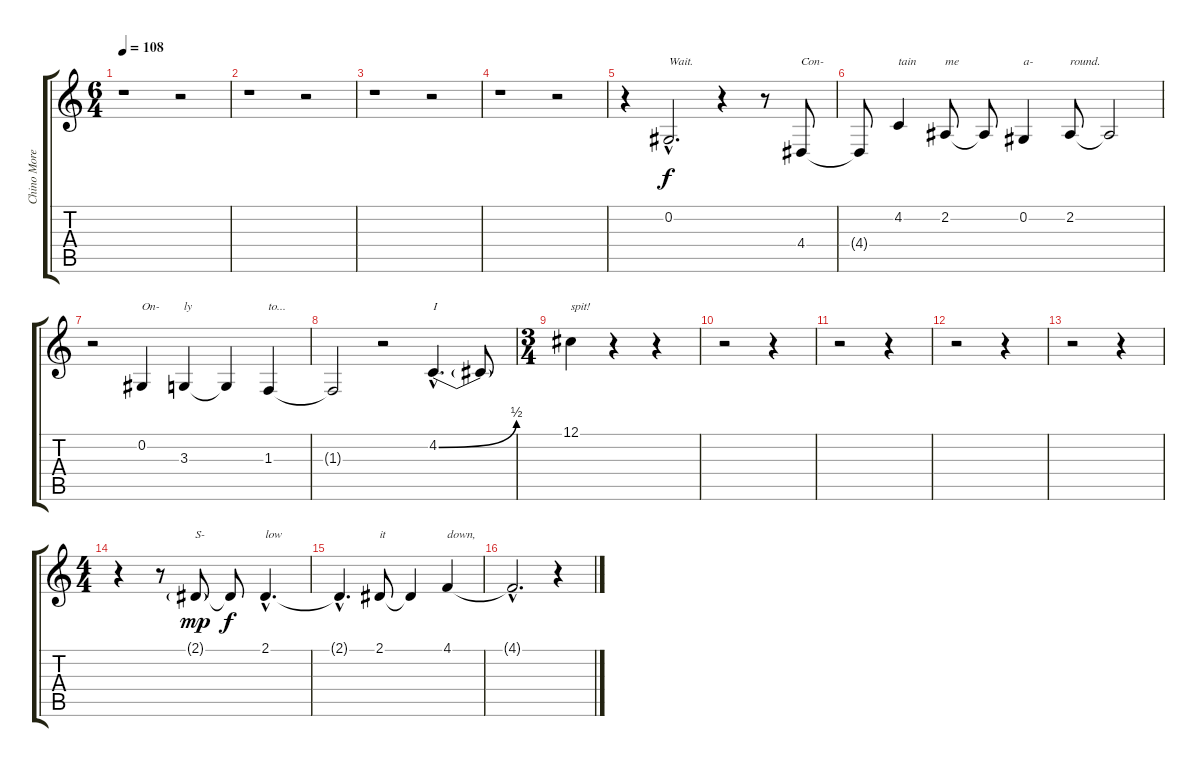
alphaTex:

\track ("Chino Moreno - Vocals" "Chino More") {instrument lead2sawtooth}
\staff {score tabs}
\tuning (Db4 Ab3 E3 B2 Gb2 Db2) {hide}
\ts (6 4)
\tempo 108
\clef g2
\ks c
r.1{dy f instrument lead2sawtooth} r.2 |
r.1 r.2 |
r.1 r.2 |
r.1 r.2 |
r.4 0.2{hac}.2{d txt "Wait."} r.4 r.8 4.4.8{txt "Con-"} |
4.4{t}.8 4.2.4{txt "tain"} 2.2.8{txt "me"} 2.2{t}.8 0.2.4{txt "a-"} 2.2.8{txt "round."} 2.2{t}.2 |
r.2 0.2.4{txt "On-"} 3.3.4{txt "ly"} 3.3{t}.4 1.3.4{txt "to..."} |
1.3{t}.2 r.2 4.2{be (bend 0 0 60 2) hac}.4{d txt "I"} 4.2{t}.8 |
\ts (3 4)
12.1.4{txt "spit!"} r.4 r.4 |
r.2 r.4 |
r.2 r.4 |
r.2 r.4 |
r.2 r.4 |
\ts (4 4)
r.4 r.8 2.1{g}.8{txt "S-" dy mp} 2.1{t}.8{dy f} 2.1{hac}.4{d txt "low"} |
2.1{hac t}.4{d} 2.1.8{txt "it"} 2.1{t}.4 4.1.4{txt "down,"} |
4.1{hac t}.2{d} r.4
